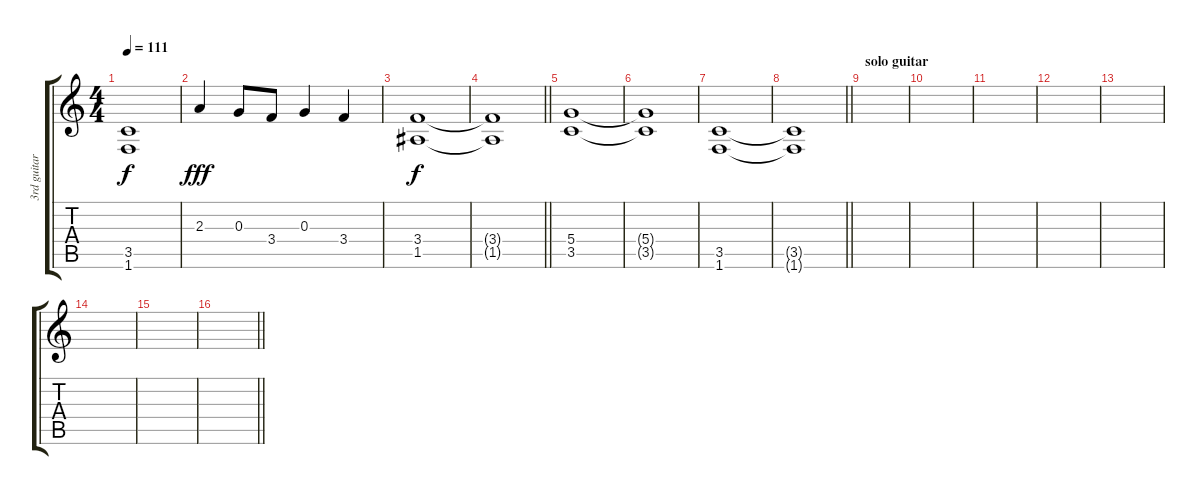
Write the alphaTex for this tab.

\track ("3rd guitar" "3rd guitar") {instrument overdrivenguitar}
\staff {score tabs}
\tuning (E4 B3 G3 D3 A2 E2) {hide}
\ts (4 4)
\tempo 111
\clef g2
\ks c
(3.5 1.6).1{dy f} |
2.3.4{dy fff} 0.3.8 3.4.8 0.3.4 3.4.4 |
(3.4 1.5).1{dy f} |
\barLineRight lightlight
(3.4{t} 1.5{t}).1 |
(5.4 3.5).1 |
(5.4{t} 3.5{t}).1 |
(3.5 1.6).1 |
\barLineRight lightlight
(3.5{t} 1.6{t}).1 |
\section ("" "solo guitar")
|
|
|
|
|
|
|
\barLineRight lightlight
